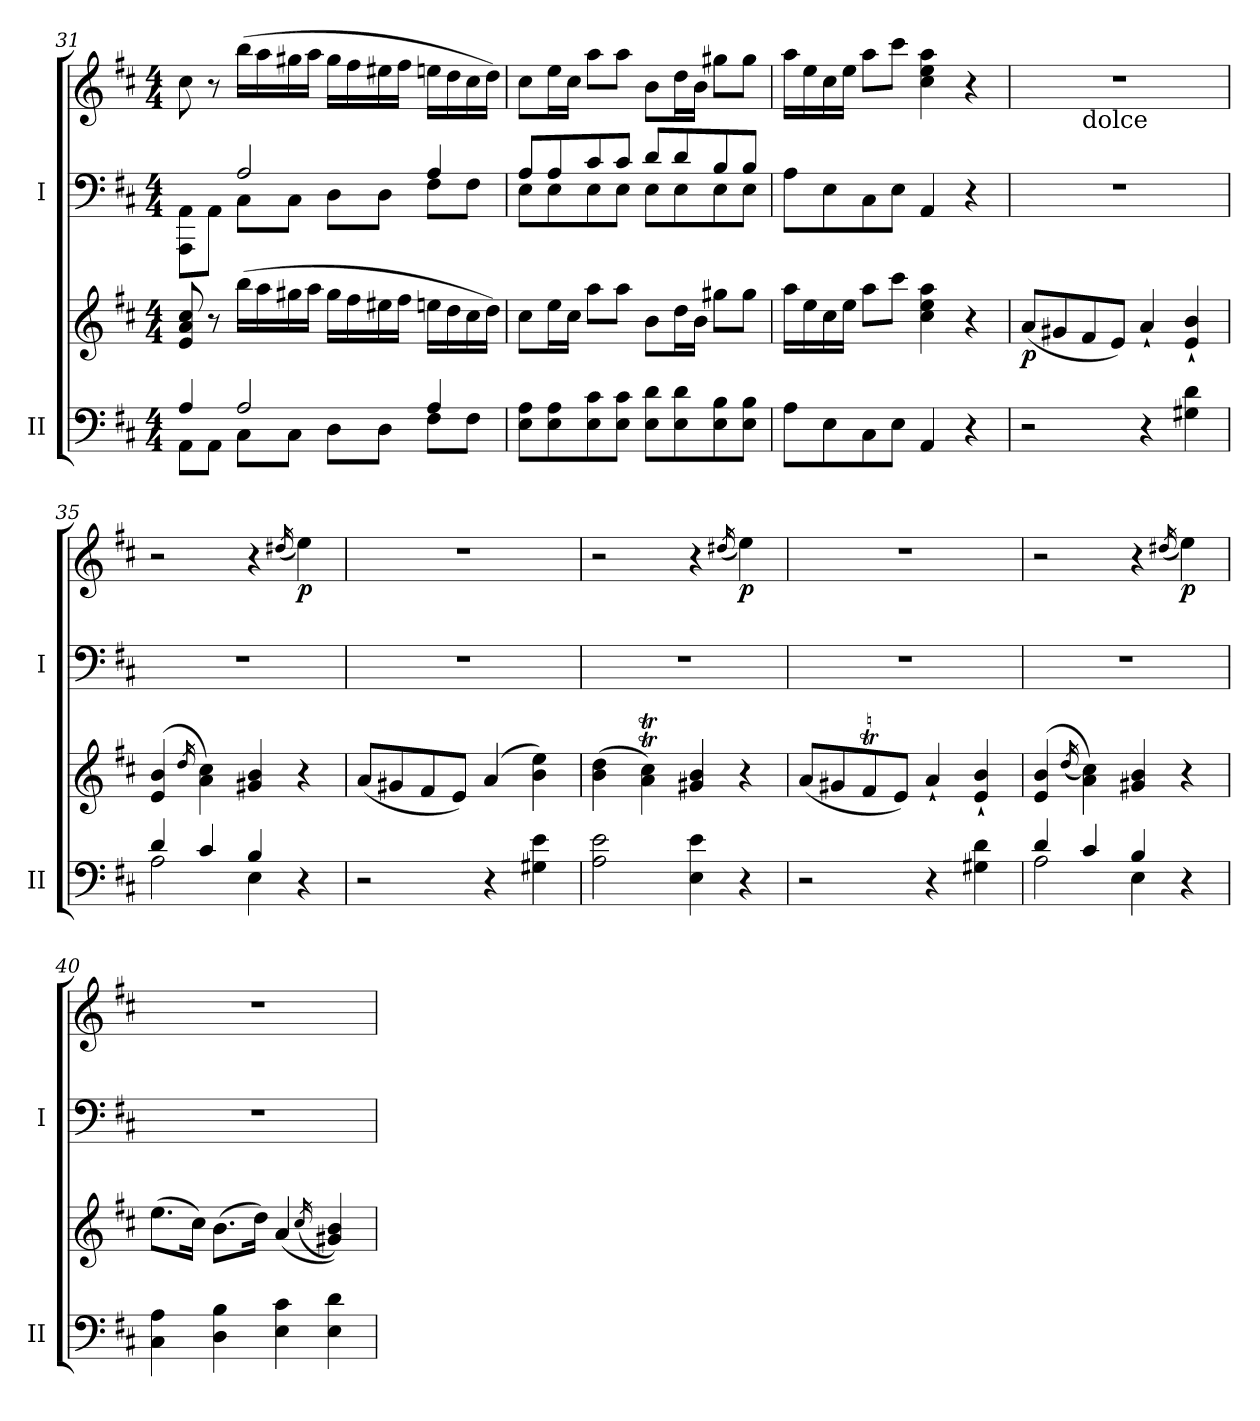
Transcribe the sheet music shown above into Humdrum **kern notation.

**kern	**kern	**dynam	**kern	**kern	**dynam
*part2	*part2	*part2	*part1	*part1	*part1
*staff4	*staff3	*staff3/4	*staff2	*staff1	*staff1/2
*I"II	*	*	*I"I	*	*
*I'II	*	*	*I'I	*	*
!!LO:LB:g=z
*clefF4	*clefG2	*	*clefF4	*clefG2	*
*k[f#c#]	*k[f#c#]	*	*k[f#c#]	*k[f#c#]	*
*M4/4	*M4/4	*	*M4/4	*M4/4	*
=31	=31	=31	=31	=31	=31
*^	*	*	*^	*	*
4A/	8AA\L	8e/ 8a/ 8cc#/	.	4ryy	8AAA\ 8AA\L	8cc#\	.
.	8AA\J	8r	.	.	8AA\J	8r	.
2A/	8C#\L	(>16bb\LL	.	2A/	8C#\L	(>16bb\LL	.
.	.	16aa\	.	.	.	16aa\	.
.	8C#\J	16gg#X\	.	.	8C#\J	16gg#X\	.
.	.	16aa\JJ	.	.	.	16aa\JJ	.
.	8D\L	16gg#\LL	.	.	8D\L	16gg#\LL	.
.	.	16ff#\	.	.	.	16ff#\	.
.	8D\J	16ee#X\	.	.	8D\J	16ee#X\	.
.	.	16ff#\JJ	.	.	.	16ff#\JJ	.
4A/	8F#\L	16een\LL	.	4A/	8F#\L	16een\LL	.
.	.	16dd\	.	.	.	16dd\	.
.	8F#\J	16cc#\	.	.	8F#\J	16cc#\	.
.	.	16dd\JJ)	.	.	.	16dd\JJ)	.
*v	*v	*	*	*	*	*	*
=32	=32	=32	=32	=32	=32	=32
8E\ 8A\L	8cc#\L	.	8A/L	8E\L	8cc#\L	.
8E\ 8A\	16ee\L	.	8A/	8E\	16ee\L	.
.	16cc#\JJ	.	.	.	16cc#\JJ	.
8E\ 8c#\	8aa\L	.	8c#/	8E\	8aa\L	.
8E\ 8c#\J	8aa\J	.	8c#/J	8E\J	8aa\J	.
8E\ 8d\L	8b\L	.	8d/L	8E\L	8b\L	.
8E\ 8d\	16dd\L	.	8d/	8E\	16dd\L	.
.	16b\JJ	.	.	.	16b\JJ	.
8E\ 8B\	8gg#X\L	.	8B/	8E\	8gg#X\L	.
8E\ 8B\J	8gg#\J	.	8B/J	8E\J	8gg#\J	.
*	*	*	*v	*v	*	*
=33	=33	=33	=33	=33	=33
8A\L	16aa\LL	.	8A\L	16aa\LL	.
.	16ee\	.	.	16ee\	.
8E\	16cc#\	.	8E\	16cc#\	.
.	16ee\JJ	.	.	16ee\JJ	.
8C#\	8aa\L	.	8C#\	8aa\L	.
8E\J	8ccc#\J	.	8E\J	8ccc#\J	.
4AA/	4cc#\ 4ee\ 4aa\	.	4AA/	4cc#\ 4ee\ 4aa\	.
4r	4r	.	4r	4r	.
!!LO:PB:g=z
=34	=34	=34	=34	=34	=34
!	!	!LO:DY:b	!	!	!
*	*	*	*	*^	*
2r	(<8a/L	p	1r	1r	4ryy	.
.	8g#X/	.	.	.	.	.
!	!	!	!	!	!LO:TX:b:t=dolce	!
.	8f#/	.	.	.	2.ryy	.
.	8e/J)	.	.	.	.	.
4r	4a`/	.	.	.	.	.
4G#X\ 4d\	4e/` 4b/`	.	.	.	.	.
*	*	*	*	*v	*v	*
=35	=35	=35	=35	=35	=35
*^	*	*	*	*	*
4d/	2A\	(>4e/ 4b/	.	1r	2r	.
.	.	16qdd/	.	.	.	.
4c#/	.	4a\ 4cc#\)	.	.	.	.
4B/	4E\	4g#X/ 4b/	.	.	4r	.
.	.	.	.	.	(<16qdd#X/	.
!	!	!	!	!	!	!LO:DY:b
4r	4ryy	4r	.	.	4ee\)	p
*v	*v	*	*	*	*	*
=36	=36	=36	=36	=36	=36
2r	(<8a/L	.	1r	1r	.
.	8g#X/	.	.	.	.
.	8f#/	.	.	.	.
.	8e/J)	.	.	.	.
4r	(>4a/	.	.	.	.
4G#X\ 4e\	4b\ 4ee\)	.	.	.	.
=37	=37	=37	=37	=37	=37
2A\ 2e\	(>4b\ 4dd\	.	1r	2r	.
.	4a\T 4cc#\T)	.	.	.	.
4E\ 4e\	4g#X/ 4b/	.	.	4r	.
.	.	.	.	(<16qdd#X/	.
!	!	!	!	!	!LO:DY:b
4r	4r	.	.	4ee\)	p
=38	=38	=38	=38	=38	=38
2r	(<8a/L	.	1r	1r	.
.	8g#X/	.	.	.	.
.	8f#t/	.	.	.	.
.	8e/J)	.	.	.	.
4r	4a`/	.	.	.	.
4G#X\ 4d\	4e/` 4b/`	.	.	.	.
!!LO:LB:g=z
=39	=39	=39	=39	=39	=39
*^	*	*	*	*	*
4d/	2A\	(>4e/ 4b/	.	1r	2r	.
.	.	(<16qdd/	.	.	.	.
4c#/	.	4a\ 4cc#\))	.	.	.	.
4B/	4E\	4g#X/ 4b/	.	.	4r	.
.	.	.	.	.	(<16qdd#X/	.
!	!	!	!	!	!	!LO:DY:b
4r	4ryy	4r	.	.	4ee\)	p
*v	*v	*	*	*	*	*
=40	=40	=40	=40	=40	=40
4C#\ 4A\	(>8.ee\L	.	1r	1r	.
.	16cc#\Jk)	.	.	.	.
4D\ 4B\	(>8.b\L	.	.	.	.
.	16dd\Jk)	.	.	.	.
4E\ 4c#\	(<4a/	.	.	.	.
.	(>16qcc#/	.	.	.	.
4E\ 4d\	4g#X/ 4b/))	.	.	.	.
=	=	=	=	=	=
*-	*-	*-	*-	*-	*-
